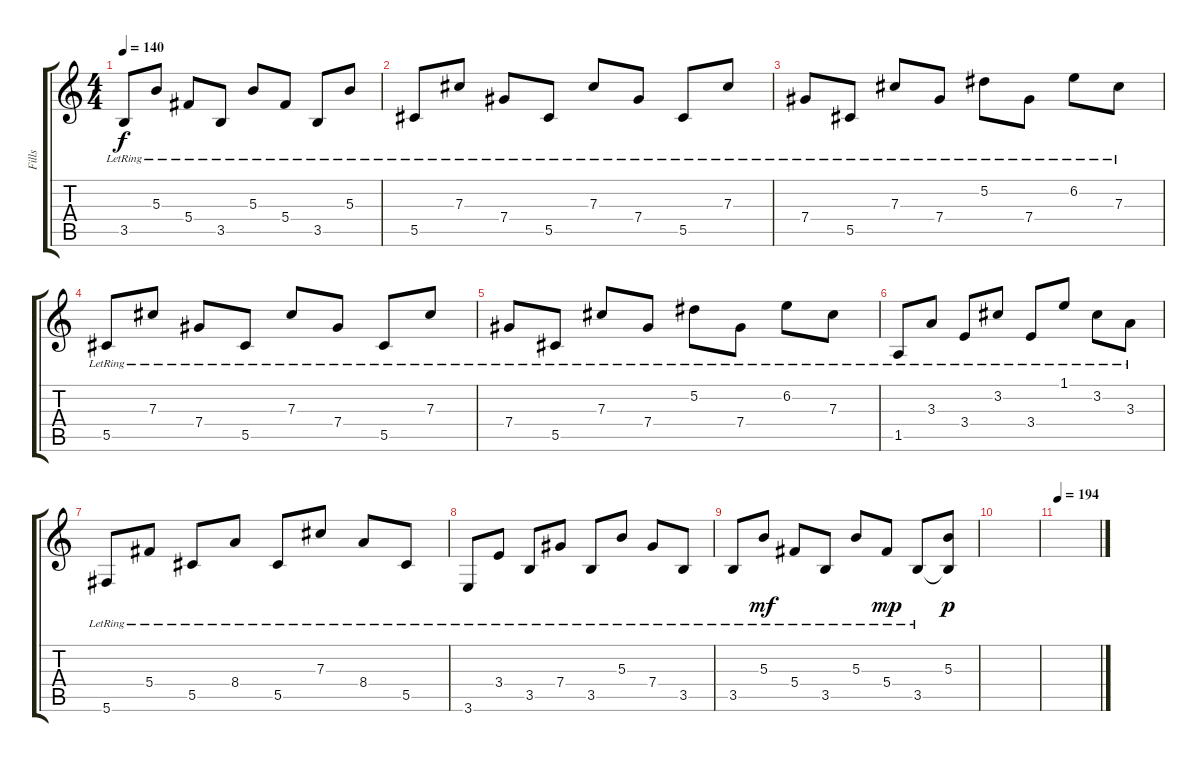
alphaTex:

\track ("Fills" "Fills") {instrument acousticguitarsteel}
\staff {score tabs}
\tuning (Eb4 Bb3 Gb3 Db3 Ab2 Db2) {hide}
\ts (4 4)
\tempo 140
\clef g2
\ks c
3.5{lr}.8{dy f} 5.3{lr}.8 5.4{lr}.8 3.5{lr}.8 5.3{lr}.8 5.4{lr}.8 3.5{lr}.8 5.3{lr}.8 |
5.5{lr}.8 7.3{lr}.8 7.4{lr}.8 5.5{lr}.8 7.3{lr}.8 7.4{lr}.8 5.5{lr}.8 7.3{lr}.8 |
7.4{lr}.8 5.5{lr}.8 7.3{lr}.8 7.4{lr}.8 5.2{lr}.8 7.4{lr}.8 6.2{lr}.8 7.3{lr}.8 |
5.5{lr}.8 7.3{lr}.8 7.4{lr}.8 5.5{lr}.8 7.3{lr}.8 7.4{lr}.8 5.5{lr}.8 7.3{lr}.8 |
7.4{lr}.8 5.5{lr}.8 7.3{lr}.8 7.4{lr}.8 5.2{lr}.8 7.4{lr}.8 6.2{lr}.8 7.3{lr}.8 |
1.5{lr}.8 3.3{lr}.8 3.4{lr}.8 3.2{lr}.8 3.4{lr}.8 1.1{lr}.8 3.2{lr}.8 3.3{lr}.8 |
5.6{lr}.8 5.4{lr}.8 5.5{lr}.8 8.4{lr}.8 5.5{lr}.8 7.3{lr}.8 8.4{lr}.8 5.5{lr}.8 |
3.6{lr}.8 3.4{lr}.8 3.5{lr}.8 7.4{lr}.8 3.5{lr}.8 5.3{lr}.8 7.4{lr}.8 3.5{lr}.8 |
3.5{lr}.8 5.3{lr}.8{dy mf} 5.4{lr}.8 3.5{lr}.8 5.3{lr}.8 5.4{lr}.8{dy mp} 3.5{lr}.8 (5.3 3.5{t}).8{dy p} |
|
\tempo 194
